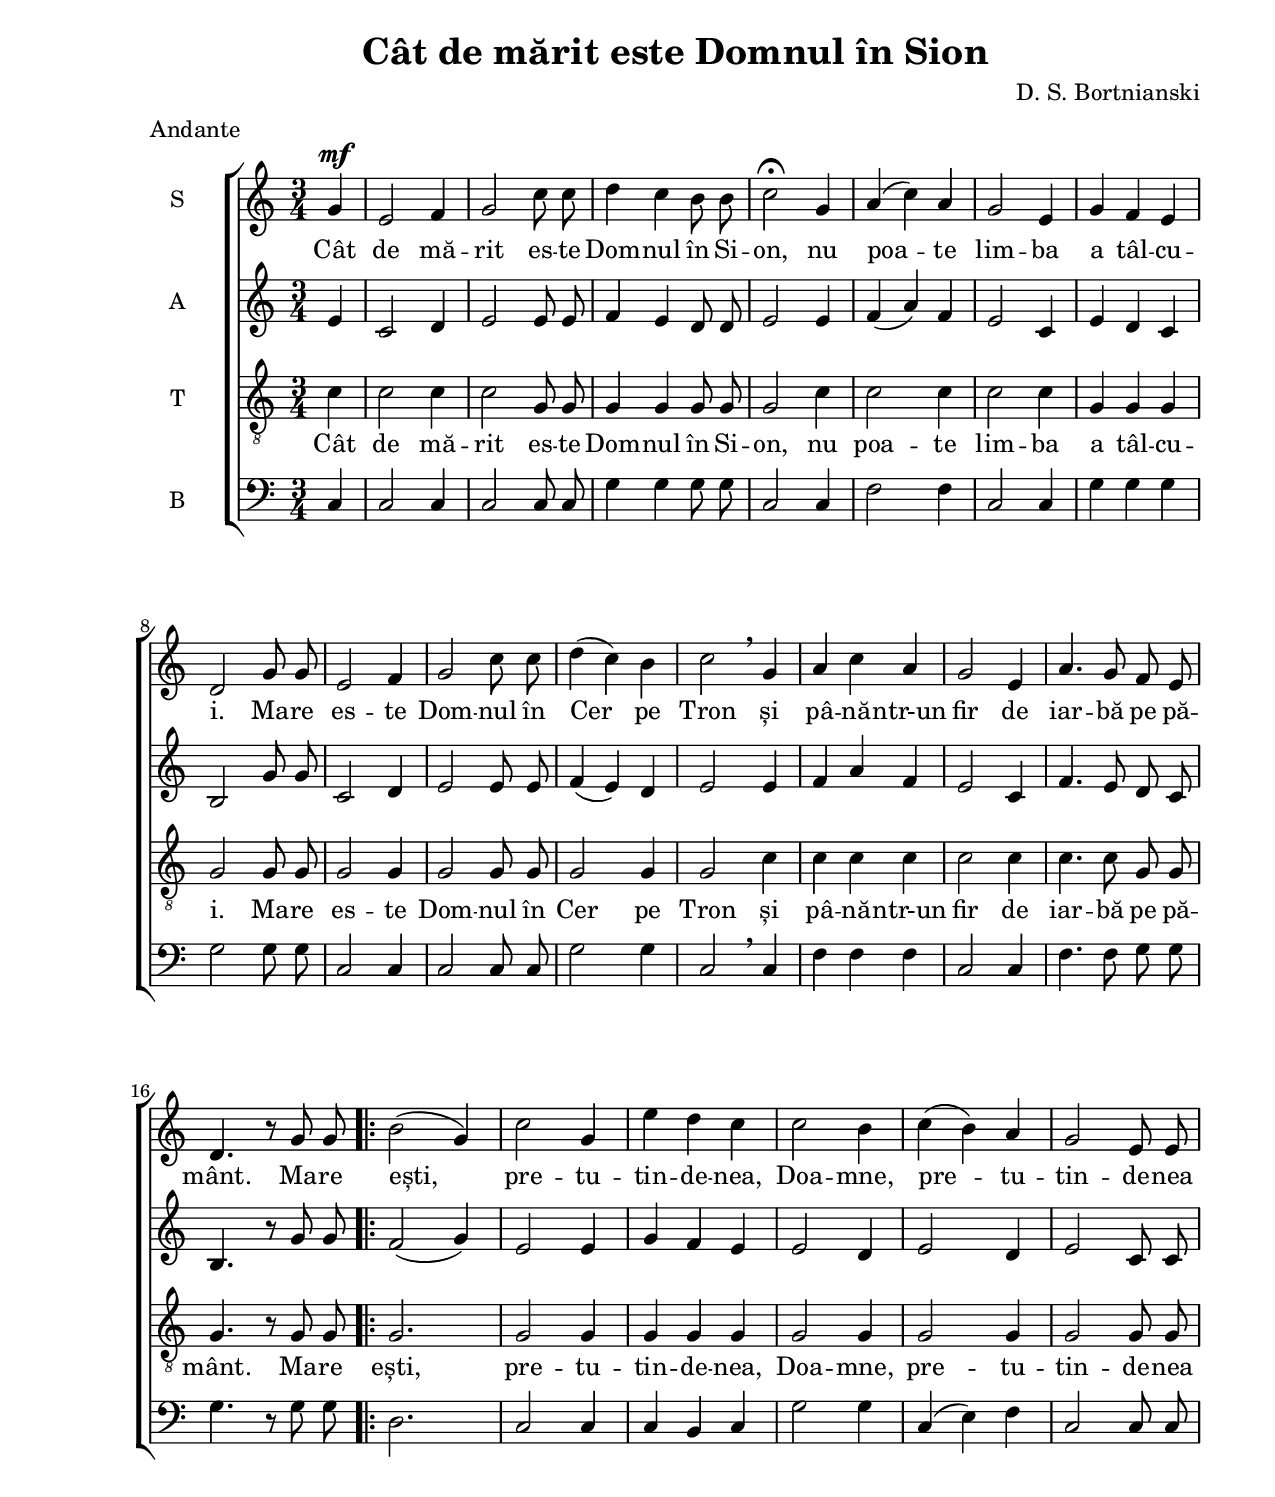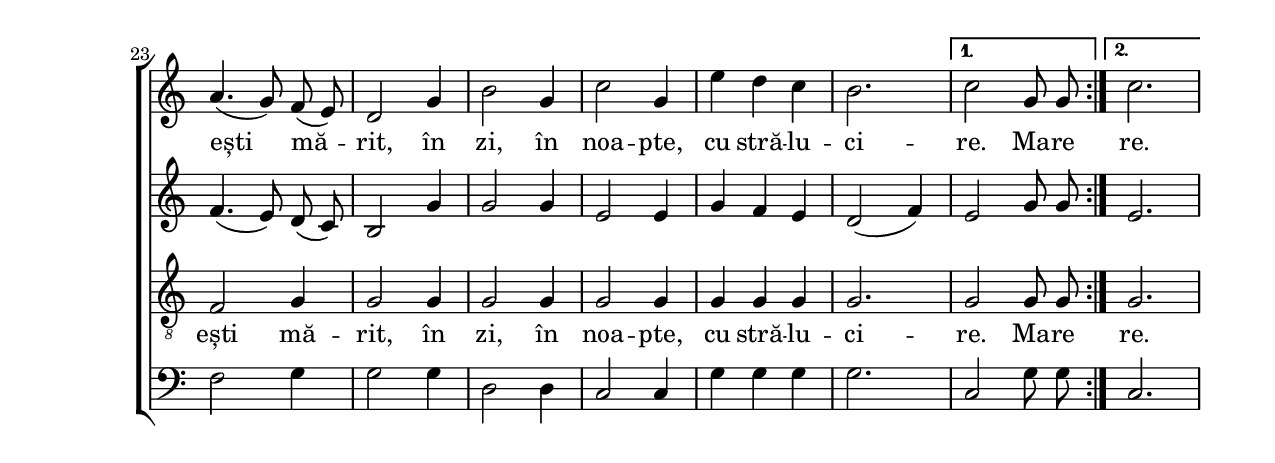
\version "2.19.80"

\paper {
  #(set-paper-size "letter")
  left-margin = 1\in
  line-width = 7\in
  print-page-number = false
  top-margin = 0.7\in
  bottom-margin = 0.7\in
}

\header {
  title = "Cât de mărit este Domnul în Sion"
  composer = "D. S. Bortnianski"
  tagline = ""
  meter = "Andante"
}

global = {
  \key c \major
  \time 3/4
  \autoBeamOff
  \set Staff.midiInstrument = "clarinet"
}

stanzaOne = \lyricmode {
  %\set stanza = ""
  Cât de mă -- rit es -- te Dom -- nul în Si -- on,
  nu poa -- te lim -- ba a tâl -- cu -- i.
  Ma -- re es -- te Dom -- nul în Cer pe Tron
  și pâ -- nă -- ntr-un fir de iar -- bă pe pă -- mânt.

  Ma -- re ești, pre -- tu -- tin -- de -- nea, Doa -- mne,
  pre -- tu -- tin -- de -- nea ești mă -- rit,
  în zi, în noa -- pte, cu stră -- lu -- ci -- re.
  Ma -- re re.

}

sopranMusic = \relative c'' {
  \partial 4
  	g4^\mf
  e2 f4
  g2 c8 c8
  d4 c4 b8 b8
  c2\fermata
  g4
  a4( c4) a4
  g2 e4
  g4 f4 e4
  d2 g8 g8
  e2 f4
  g2 c8 c8
  d4( c4) b4
  c2\breathe g4
  a4 c4 a4
  g2 e4
  a4. g8 f8 e8
  d4. r8 g8 g8

  \repeat volta 2 {
    b2( g4)
    c2 g4
    e'4 d4 c4
    c2 b4
    c4( b4) a4
    g2 e8 e8
    a4.( g8) f8( e8)
    d2 g4
    b2 g4
    c2 g4
    e'4 d4 c4
    b2.
  }
  \alternative {
  	  {c2 g8 g8 }
  	  {c2. }
  }
}

altMusic = \relative c' {
  \partial 4
  	e4
  c2 d4
  e2 e8 e8
  f4 e4 d8 d8
  e2 e4
  f4( a4) f4
  e2 c4
  e4 d4 c4
  b2 g'8 g8
  c,2 d4
  e2 e8 e8
  f4( e4) d4
  e2 e4
  f4 a4 f4
  e2 c4
  f4. e8 d8 c8
  b4. r8 g'8 g8

    \repeat volta 2 {
    f2( g4)
    e2 e4
    g4 f4 e4
    e2 d4
    e2 d4
    e2 c8 c8
    f4.( e8) d8( c8)
    b2 g'4
    g2 g4
    e2 e4
    g4 f4 e4
    d2( f4)
    }
    \alternative {
  	  {e2 g8 g8 }
  	  {e2. }
  }
}

tenorMusic = \relative c'' {
  \partial 4
  	c,4
  c2 c4
  c2 g8 g8
  g4 g4 g8 g8
  g2 c4
  c2 c4
  c2 c4
  g4 g4 g4
  g2 g8 g8
  g2 g4
  g2 g8 g8
  g2 g4
  g2 c4
  c4 c4 c4
  c2 c4
  c4. c8 g8 g8
  g4. r8 g8 g8

   \repeat volta 2 {
   g2.
   g2 g4
   g4 g4 g4
   g2 g4
   g2 g4
   g2 g8 g8
   f2 g4
   g2 g4
   g2 g4
   g2 g4
   g4 g4 g4
   g2.
   }
   \alternative {
  	  {g2 g8 g8 }
  	  {g2. }
  }
}

bassMusic = \relative c {
  \clef bass
  \partial 4
	c4
  c2 c4
  c2 c8 c8
  g'4 g4 g8 g8
  c,2 c4
  f2 f4
  c2 c4
  g'4 g4 g4
  g2 g8 g8
  c,2 c4
  c2 c8 c8
  g'2 g4
  c,2\breathe c4
  f4 f4 f4
  c2 c4
  f4. f8 g8 g8
  g4. r8 g8 g8

  \repeat volta 2 {
    d2.
    c2 c4
    c4 b4 c4
    g'2 g4
    c,4( e4) f4
    c2 c8 c8
    f2 g4
    g2 g4
    d2 d4
    c2 c4
    g'4 g4 g4
    g2.
  }
  \alternative {
  	  { c,2 g'8 g8 }
  	  { c,2. }
  }
}

myScore = \new Score <<
  \new ChoirStaff <<
    \new Staff <<
    \set Staff.instrumentName = #"S"
    \set Staff.midiMinimumVolume = #0.8
    \set Staff.midiMinimumVolume = #1.0
    \new Voice { \global \sopranMusic }
    \addlyrics { \stanzaOne }

    \new Staff <<
    \set Staff.instrumentName = #"A"
    \new Voice { \global \altMusic }
    %  \addlyrics { \stanzaOne }

    \new Staff <<
    \set Staff.instrumentName = #"T"
    \clef "G_8"
    \new Voice { \global \tenorMusic }
      \addlyrics { \stanzaOne }

    \new Staff <<
    \set Staff.instrumentName = #"B"
    \new Voice { \global \bassMusic }
    %  \addlyrics { \stanzaOne }
    >>
    >>
    >>
    >>
  >>
>>

\score {
  \myScore
  \layout { }
}

midiOutput = \midi {
  \tempo 4 = 80
}


 \score {
  \unfoldRepeats
  \myScore
  \midi { \midiOutput }
}


\score {
  \unfoldRepeats
  \new Voice { \global \sopranMusic }
  \midi { \midiOutput }
}

\score {
  \unfoldRepeats
  \new Voice { \global \altMusic }
  \midi { \midiOutput }
}

\score {
  \unfoldRepeats
  \new Voice { \global \tenorMusic }
  \midi { \midiOutput }
}

\score {
  \unfoldRepeats
  \new Voice { \global \bassMusic }
  \midi { \midiOutput }
}

% \score {
%  \unfoldRepeats
%  \new Voice { \global \bassMusic }
%  \midi { \midiOutput }
%}
